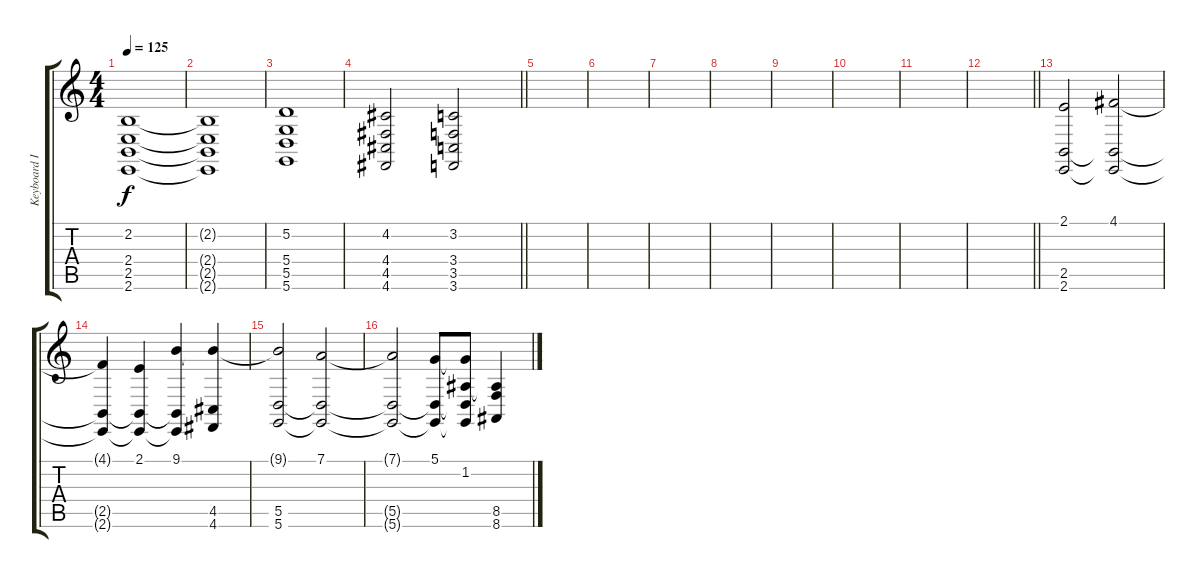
\track ("Keyboard II" "Keyboard I") {instrument stringensemble1}
\staff {score tabs}
\tuning (D4 A3 F3 D3 A2 D2) {hide}
\ts (4 4)
\tempo 125
\clef g2
\ks c
(2.2 2.4 2.5 2.6).1{dy f} |
(2.2{t} 2.4{t} 2.5{t} 2.6{t}).1 |
(5.2 5.4 5.5 5.6).1 |
\barLineRight lightlight
(4.2 4.4 4.5 4.6).2 (3.2 3.4 3.5 3.6).2 |
|
|
|
|
|
|
|
\barLineRight lightlight
|
(2.1 2.5 2.6).2 (4.1 2.5{t} 2.6{t}).2 |
(4.1{t} 2.5{t} 2.6{t}).4 (2.1 2.5{t} 2.6{t}).4 (9.1 2.5{t} 2.6{t}).4 (9.1{t} 4.5 4.6).4 |
(9.1{t} 5.5 5.6).2 (7.1 5.5{t} 5.6{t}).2 |
(7.1{t} 5.5{t} 5.6{t}).2 (5.1 5.5{t} 5.6{t}).8 (5.1{t} 1.2 5.5{t} 5.6{t}).8 (1.2{t} 8.5 8.6).4
